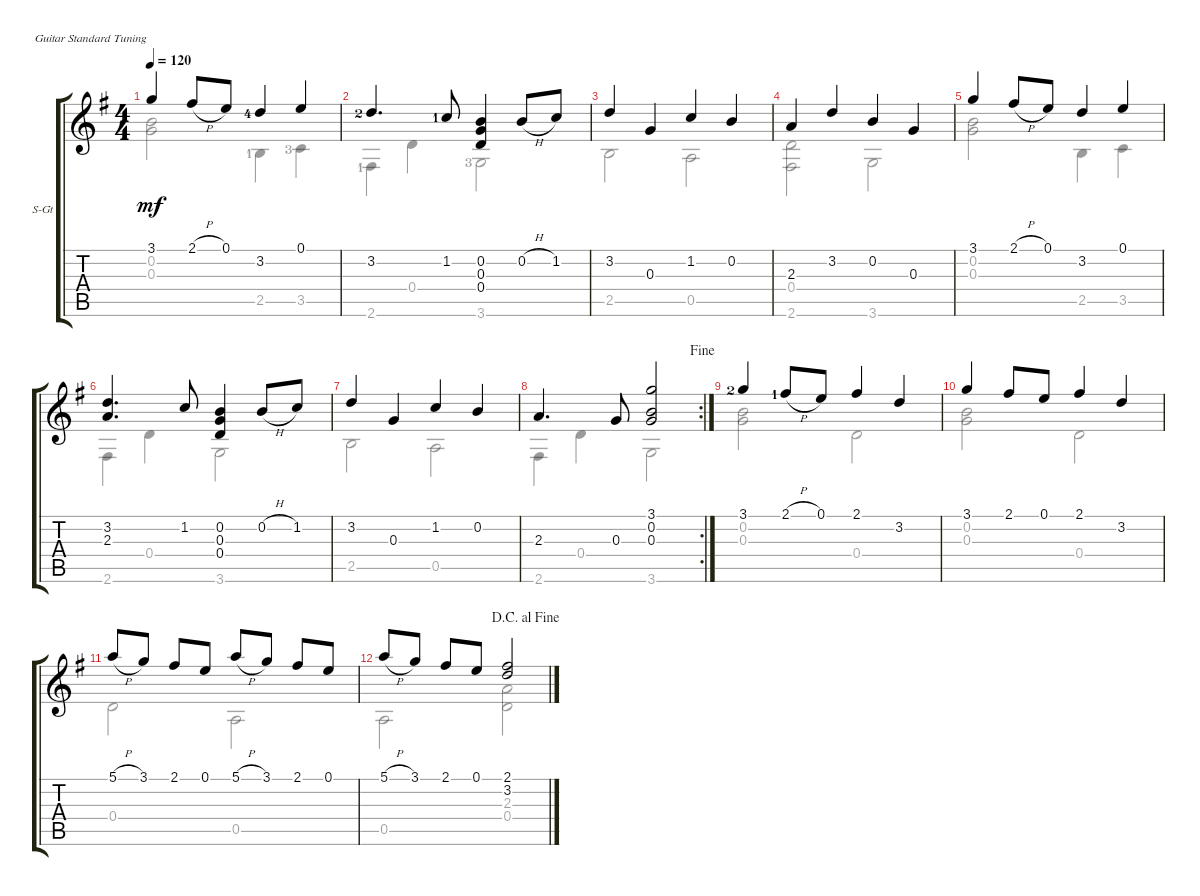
\defaultSystemsLayout 4
\bracketExtendMode groupsimilarinstruments
\firstSystemTrackNameOrientation horizontal
\otherSystemsTrackNameOrientation horizontal
\track ("Steel Guitar" "S-Gt") {instrument acousticguitarsteel}
\staff {score tabs}
\tuning (E4 B3 G3 D3 A2 E2)
\voice
\ts (4 4)
\tempo 120
\clef g2
\ks g
3.1.4{dy mf instrument acousticguitarsteel} 2.1{h}.8 0.1.8 3.2{lf 5}.4 0.1.4 |
3.2{lf 3}.4{d} 1.2{lf 2}.8 (0.2 0.3 0.4).4 0.2{h}.8 1.2.8 |
3.2.4 0.3.4 1.2.4 0.2.4 |
2.3.4 3.2.4 0.2.4 0.3.4 |
3.1.4 2.1{h}.8 0.1.8 3.2.4 0.1.4 |
(3.2 2.3).4{d} 1.2.8 (0.2 0.3 0.4).4 0.2{h}.8 1.2.8 |
3.2.4 0.3.4 1.2.4 0.2.4 |
\rc 2
\jump fine
2.3.4{d} 0.3.8 (3.1 0.2 0.3).2 |
3.1{lf 3}.4 2.1{h lf 2}.8 0.1.8 2.1.4 3.2.4 |
3.1.4 2.1.8 0.1.8 2.1.4 3.2.4 |
5.1{h}.8 3.1.8 2.1.8 0.1.8 5.1{h}.8 3.1.8 2.1.8 0.1.8 |
\jump dacapoalfine
5.1{h}.8 3.1.8 2.1.8 0.1.8 (2.1 3.2).2
\voice
\clef g2
\ottava regular
\simile none
\ks g
(0.2 0.3).2{dy mf} 2.5{lf 2}.4 3.5{lf 4}.4 |
2.6{lf 2}.4 0.4.4 3.6{lf 4}.2 |
2.5.2 0.5.2 |
(2.6 0.4).2 3.6.2 |
(0.2 0.3).2 2.5.4 3.5.4 |
2.6.4 0.4.4 3.6.2 |
2.5.2 0.5.2 |
2.6.4 0.4.4 3.6.2 |
(0.2 0.3).2 0.4.2 |
(0.2 0.3).2 0.4.2 |
0.4.2 0.5.2 |
0.5.2 (0.4 2.3).2
